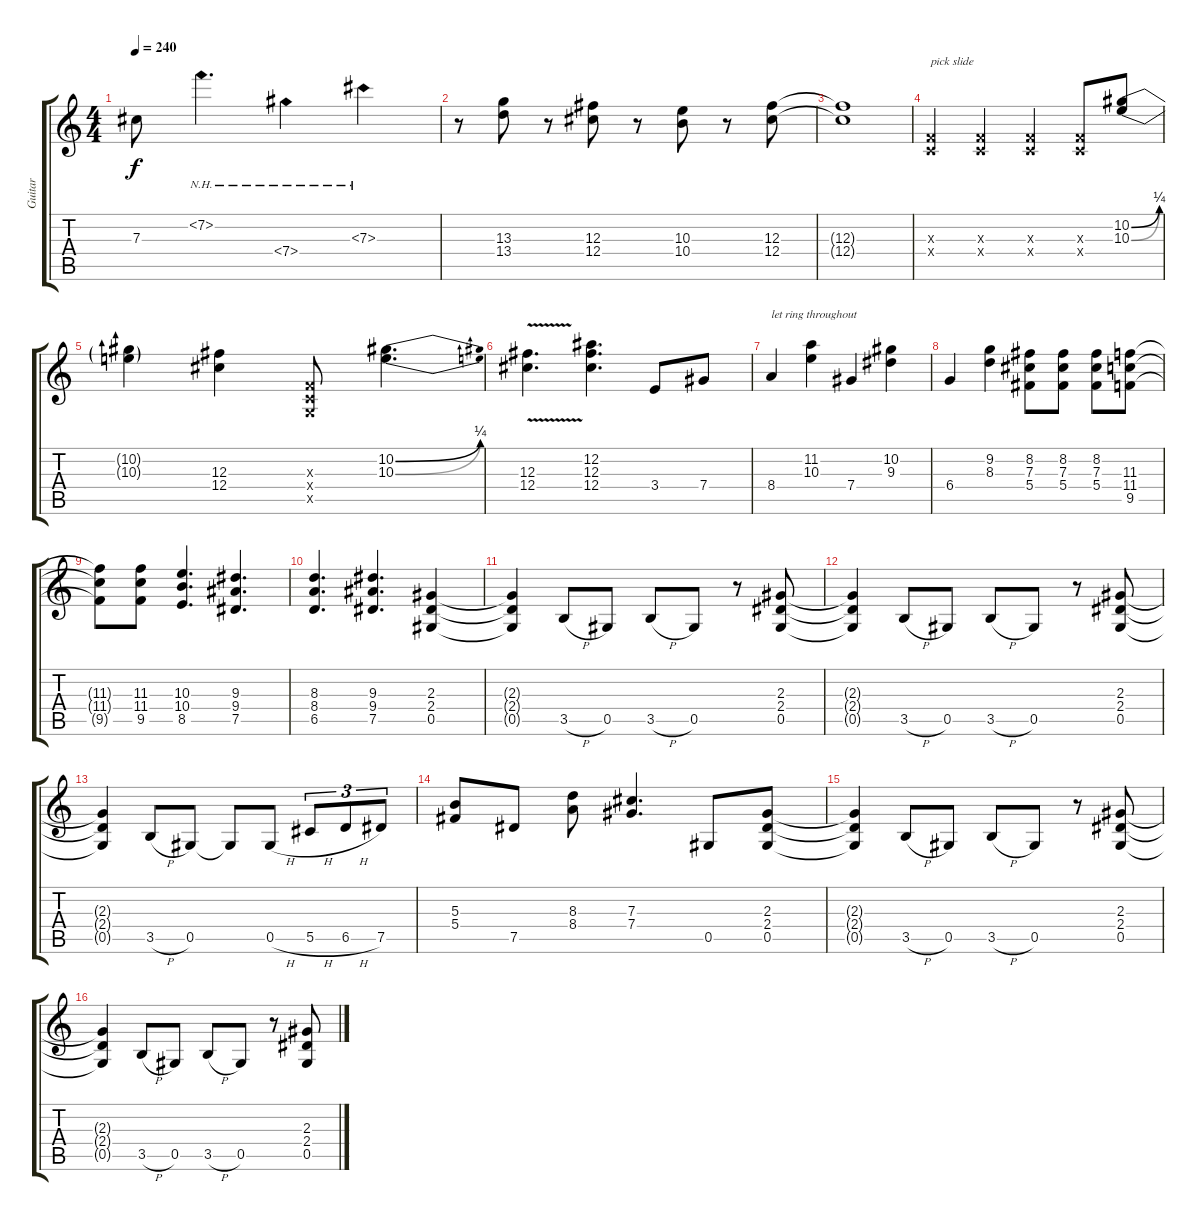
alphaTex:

\track ("Guitar" "Guitar") {instrument distortionguitar}
\staff {score tabs}
\tuning (Eb4 Bb3 Gb3 Db3 Ab2 Eb2) {hide}
\ts (4 4)
\tempo 240
\clef g2
\ks c
7.3{t}.8{dy f} 7.2{nh}.4{d} 7.4{nh}.4 7.3{nh}.4 |
r.8 (13.3 13.4).8 r.8 (12.3 12.4).8 r.8 (10.3 10.4).8 r.8 (12.3 12.4).8 |
(12.3{t} 12.4{t}).1 |
(-1.3{x} -1.4{x}).4{txt "pick slide"} (-1.3{x} -1.4{x}).4 (-1.3{x} -1.4{x}).4 (-1.3{x} -1.4{x}).8 (10.2{be (bend 0 0 60 1)} 10.3{be (bend 0 0 60 1)}).8 |
(10.2{t} 10.3{t}).4 (12.3 12.4).4 (-1.3{x} -1.4{x} -1.5{x}).8 (10.2{be (bend 0 0 60 1)} 10.3{be (bend 0 0 60 1)}).4{d} |
(12.3{v} 12.4{v}).4{d} (12.2 12.3 12.4).4{d} 3.4.8 7.4.8 |
8.4.4{txt "let ring throughout"} (11.2 10.3).4 7.4.4 (10.2 9.3).4 |
6.4.4 (9.2 8.3).4 (8.2 7.3 5.4).8 (8.2 7.3 5.4).8 (8.2 7.3 5.4).8 (11.3 11.4 9.5).8 |
(11.3{t} 11.4{t} 9.5{t}).8 (11.3 11.4 9.5).8 (10.3 10.4 8.5).4{d} (9.3 9.4 7.5).4{d} |
(8.3 8.4 6.5).4{d} (9.3 9.4 7.5).4{d} (2.3 2.4 0.5).4 |
(2.3{t} 2.4{t} 0.5{t}).4 3.5{h}.8 0.5.8 3.5{h}.8 0.5.8 r.8 (2.3 2.4 0.5).8 |
(2.3{t} 2.4{t} 0.5{t}).4 3.5{h}.8 0.5.8 3.5{h}.8 0.5.8 r.8 (2.3 2.4 0.5).8 |
(2.3{t} 2.4{t} 0.5{t}).4 3.5{h}.8 0.5.8 0.5{t}.8 0.5{h}.8 5.5{h}.8{tu (3 2)} 6.5{h}.8{tu (3 2)} 7.5.8{tu (3 2)} |
(5.3 5.4).8 7.5.8 (8.3 8.4).8 (7.3 7.4).4{d} 0.5.8 (2.3 2.4 0.5).8 |
(2.3{t} 2.4{t} 0.5{t}).4 3.5{h}.8 0.5.8 3.5{h}.8 0.5.8 r.8 (2.3 2.4 0.5).8 |
(2.3{t} 2.4{t} 0.5{t}).4 3.5{h}.8 0.5.8 3.5{h}.8 0.5.8 r.8 (2.3 2.4 0.5).8
